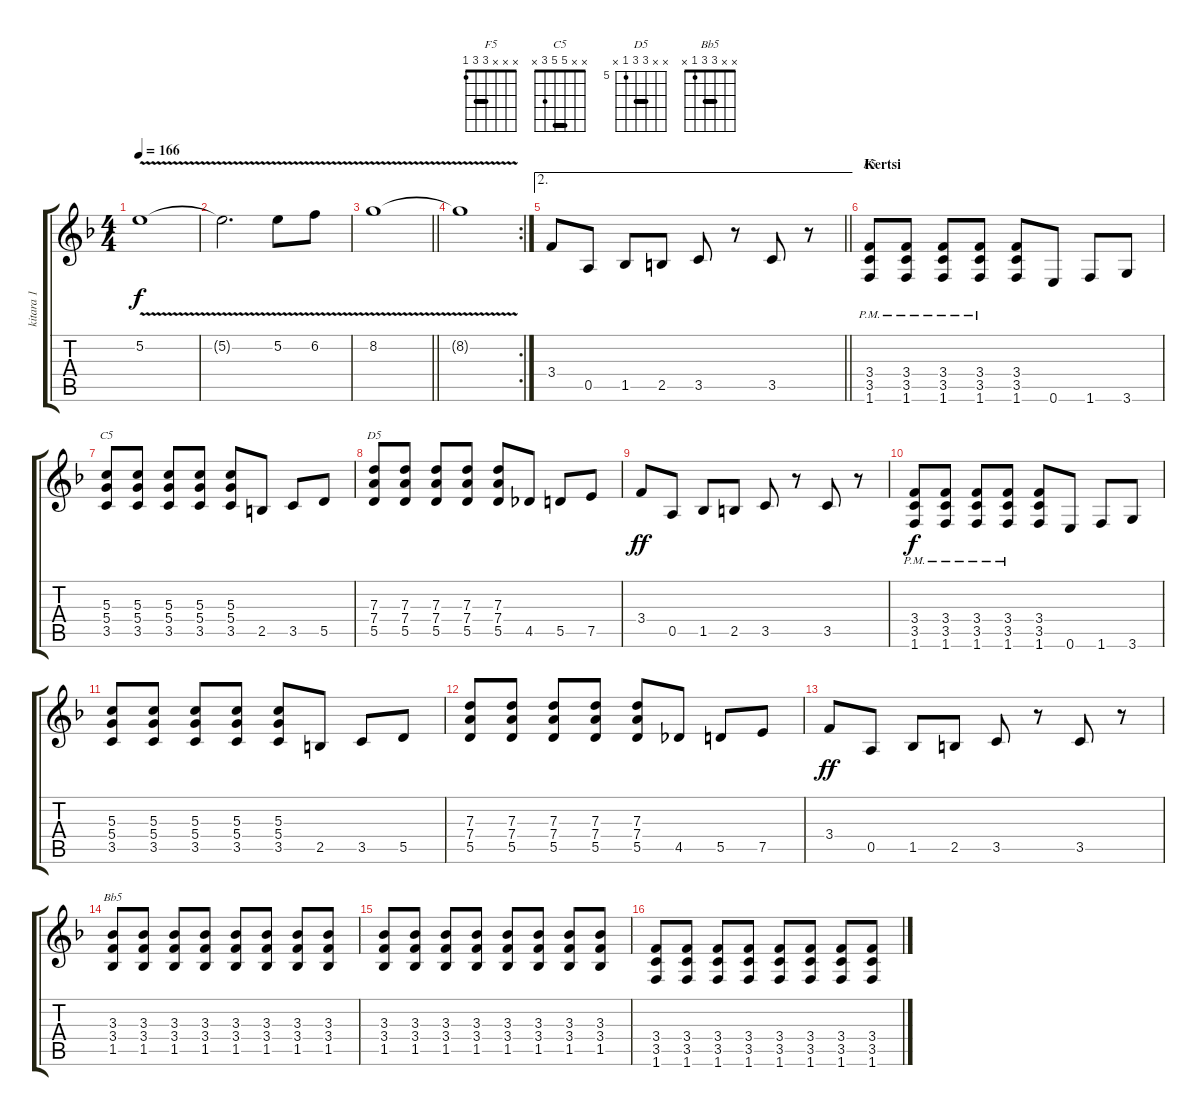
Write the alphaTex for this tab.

\track ("kitara 1" "kitara 1") {instrument distortionguitar}
\staff {score tabs}
\tuning (E4 B3 G3 D3 A2 E2) {hide}
\chord ("F5" x x x 3 3 1) {barre 3}
\chord ("C5" x x 5 5 3 x) {barre 5}
\chord ("D5" x x 7 7 5 x) {firstfret 5 barre 7}
\chord ("Bb5" x x 3 3 1 x) {barre 3}
\ts (4 4)
\tempo 166
\clef g2
\ks f
5.2{v}.1{dy f} |
5.2{v t}.2{d} 5.2{v}.8 6.2{v}.8 |
\barLineRight lightlight
8.2{v}.1 |
\rc 2
8.2{t}.1 |
\ae 2
\barLineRight lightlight
3.4.8 0.5.8 1.5.8 2.5.8 3.5.8 r.8 3.5.8 r.8 |
\section ("" "Kertsi")
(3.4{pm} 3.5{pm} 1.6{pm}).8{ch "F5"} (3.4{pm} 3.5{pm} 1.6{pm}).8 (3.4{pm} 3.5{pm} 1.6{pm}).8 (3.4{pm} 3.5{pm} 1.6{pm}).8 (3.4 3.5 1.6).8 0.6.8 1.6.8 3.6.8 |
(5.3 5.4 3.5).8{ch "C5"} (5.3 5.4 3.5).8 (5.3 5.4 3.5).8 (5.3 5.4 3.5).8 (5.3 5.4 3.5).8 2.5.8 3.5.8 5.5.8 |
(7.3 7.4 5.5).8{ch "D5"} (7.3 7.4 5.5).8 (7.3 7.4 5.5).8 (7.3 7.4 5.5).8 (7.3 7.4 5.5).8 4.5.8 5.5.8 7.5.8 |
3.4.8{dy ff} 0.5.8 1.5.8 2.5.8 3.5.8 r.8 3.5.8 r.8 |
(3.4{pm} 3.5{pm} 1.6{pm}).8{dy f} (3.4{pm} 3.5{pm} 1.6{pm}).8 (3.4{pm} 3.5{pm} 1.6{pm}).8 (3.4{pm} 3.5{pm} 1.6{pm}).8 (3.4 3.5 1.6).8 0.6.8 1.6.8 3.6.8 |
(5.3 5.4 3.5).8 (5.3 5.4 3.5).8 (5.3 5.4 3.5).8 (5.3 5.4 3.5).8 (5.3 5.4 3.5).8 2.5.8 3.5.8 5.5.8 |
(7.3 7.4 5.5).8 (7.3 7.4 5.5).8 (7.3 7.4 5.5).8 (7.3 7.4 5.5).8 (7.3 7.4 5.5).8 4.5.8 5.5.8 7.5.8 |
3.4.8{dy ff} 0.5.8 1.5.8 2.5.8 3.5.8 r.8 3.5.8 r.8 |
(3.3 3.4 1.5).8{ch "Bb5"} (3.3 3.4 1.5).8 (3.3 3.4 1.5).8 (3.3 3.4 1.5).8 (3.3 3.4 1.5).8 (3.3 3.4 1.5).8 (3.3 3.4 1.5).8 (3.3 3.4 1.5).8 |
(3.3 3.4 1.5).8 (3.3 3.4 1.5).8 (3.3 3.4 1.5).8 (3.3 3.4 1.5).8 (3.3 3.4 1.5).8 (3.3 3.4 1.5).8 (3.3 3.4 1.5).8 (3.3 3.4 1.5).8 |
(3.4 3.5 1.6).8 (3.4 3.5 1.6).8 (3.4 3.5 1.6).8 (3.4 3.5 1.6).8 (3.4 3.5 1.6).8 (3.4 3.5 1.6).8 (3.4 3.5 1.6).8 (3.4 3.5 1.6).8
